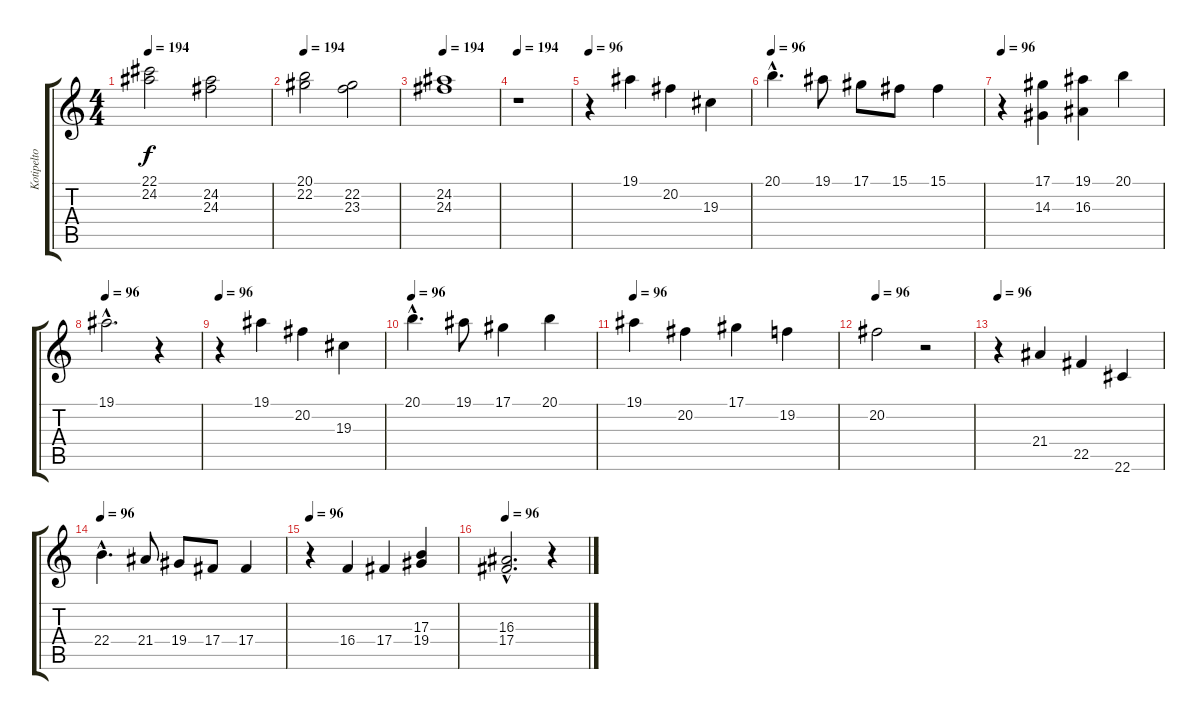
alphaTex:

\track ("Kotipelto" "Kotipelto") {instrument flute}
\staff {score tabs}
\tuning (Eb4 Bb3 Gb3 Db3 Ab2 Eb2) {hide}
\ts (4 4)
\tempo 194
\clef g2
\ks c
(22.1 24.2).2{dy f} (24.2 24.3).2 |
\tempo 194
(20.1 22.2).2 (22.2 23.3).2 |
\tempo 194
(24.2 24.3).1 |
\tempo 194
r.1 |
\tempo 96
r.4 19.1.4 20.2.4 19.3.4 |
\tempo 96
20.1{hac}.4{d} 19.1.8 17.1.8 15.1.8 15.1.4 |
\tempo 96
r.4 (17.1 14.3).4 (19.1 16.3).4 20.1.4 |
\tempo 96
19.1{hac}.2{d} r.4 |
\tempo 96
r.4 19.1.4 20.2.4 19.3.4 |
\tempo 96
20.1{hac}.4{d} 19.1.8 17.1.4 20.1.4 |
\tempo 96
19.1.4 20.2.4 17.1.4 19.2.4 |
\tempo 96
20.2.2 r.2 |
\tempo 96
r.4 21.4.4 22.5.4 22.6.4 |
\tempo 96
22.4{hac}.4{d} 21.4.8 19.4.8 17.4.8 17.4.4 |
\tempo 96
r.4 16.4.4 17.4.4 (17.3 19.4).4 |
\tempo 96
(16.3{hac} 17.4{hac}).2{d} r.4
